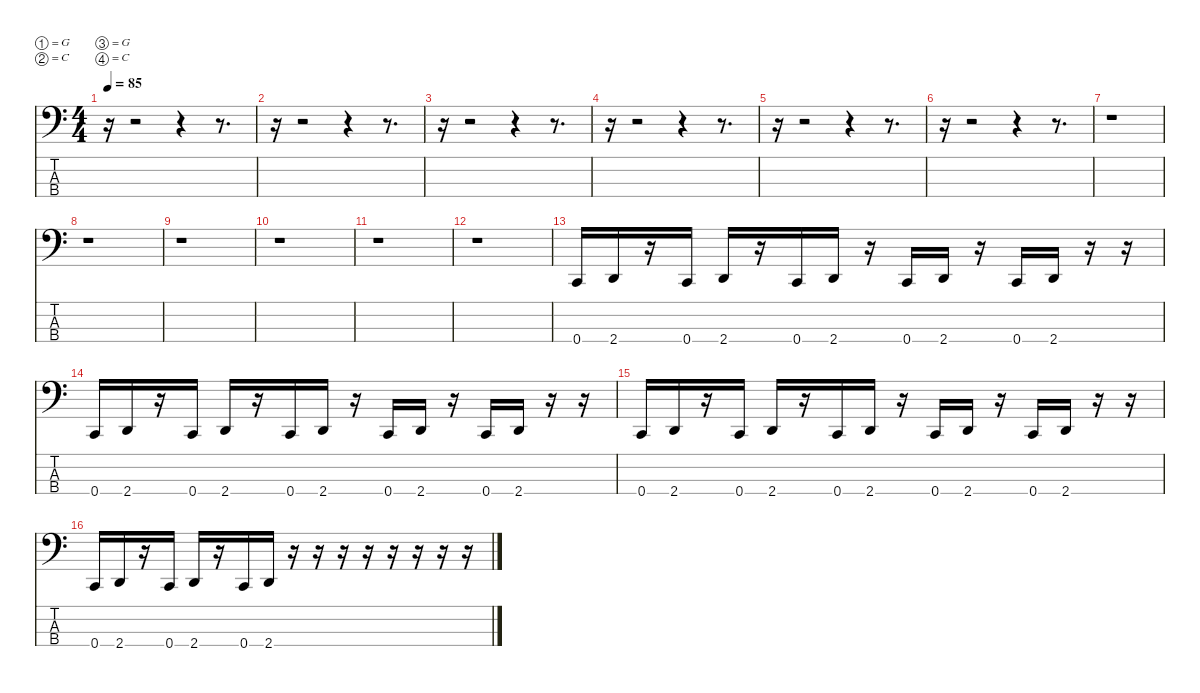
\defaultSystemsLayout 4
\hideDynamics
\bracketExtendMode nobrackets
\singleTrackTrackNamePolicy hidden
\multiTrackTrackNamePolicy hidden
\firstSystemTrackNameMode fullname
\firstSystemTrackNameOrientation horizontal
\otherSystemsTrackNameOrientation horizontal
\track ("Bass" "fl.bs.") {instrument fretlessbass}
\staff {score tabs}
\tuning (G2 C2 G1 C1)
\ts (4 4)
\tempo 85
\clef f4
\ks c
r.16{dy f beam Down} r.2{beam Down} r.4{beam Down} r.8{d beam Down} |
r.16{beam Down} r.2{beam Down} r.4{beam Down} r.8{d beam Down} |
r.16{beam Down} r.2{beam Down} r.4{beam Down} r.8{d beam Down} |
r.16{beam Down} r.2{beam Down} r.4{beam Down} r.8{d beam Down} |
r.16{beam Down} r.2{beam Down} r.4{beam Down} r.8{d beam Down} |
r.16{beam Down} r.2{beam Down} r.4{beam Down} r.8{d beam Down} |
r.1{beam Down} |
r.1{beam Down} |
r.1{beam Down} |
r.1{beam Down} |
r.1{beam Down} |
r.1{beam Down} |
0.4.16{beam Up} 2.4.16{beam Up} r.16{beam Up} 0.4.16{beam Up} 2.4.16{beam Up} r.16{beam Up} 0.4.16{beam Up} 2.4.16{beam Up} r.16{beam Up} 0.4.16{beam Up} 2.4.16{beam Up} r.16{beam Up} 0.4.16{beam Up} 2.4.16{beam Up} r.16{beam Up} r.16{beam Up} |
0.4.16{beam Up} 2.4.16{beam Up} r.16{beam Up} 0.4.16{beam Up} 2.4.16{beam Up} r.16{beam Up} 0.4.16{beam Up} 2.4.16{beam Up} r.16{beam Up} 0.4.16{beam Up} 2.4.16{beam Up} r.16{beam Up} 0.4.16{beam Up} 2.4.16{beam Up} r.16{beam Up} r.16{beam Up} |
0.4.16{beam Up} 2.4.16{beam Up} r.16{beam Up} 0.4.16{beam Up} 2.4.16{beam Up} r.16{beam Up} 0.4.16{beam Up} 2.4.16{beam Up} r.16{beam Up} 0.4.16{beam Up} 2.4.16{beam Up} r.16{beam Up} 0.4.16{beam Up} 2.4.16{beam Up} r.16{beam Up} r.16{beam Up} |
0.4.16{beam Up} 2.4.16{beam Up} r.16{beam Up} 0.4.16{beam Up} 2.4.16{beam Up} r.16{beam Up} 0.4.16{beam Up} 2.4.16{beam Up} r.16{beam Up} r.16{beam Up} r.16{beam Up} r.16{beam Up} r.16{beam Up} r.16{beam Up} r.16{beam Up} r.16{beam Up}
